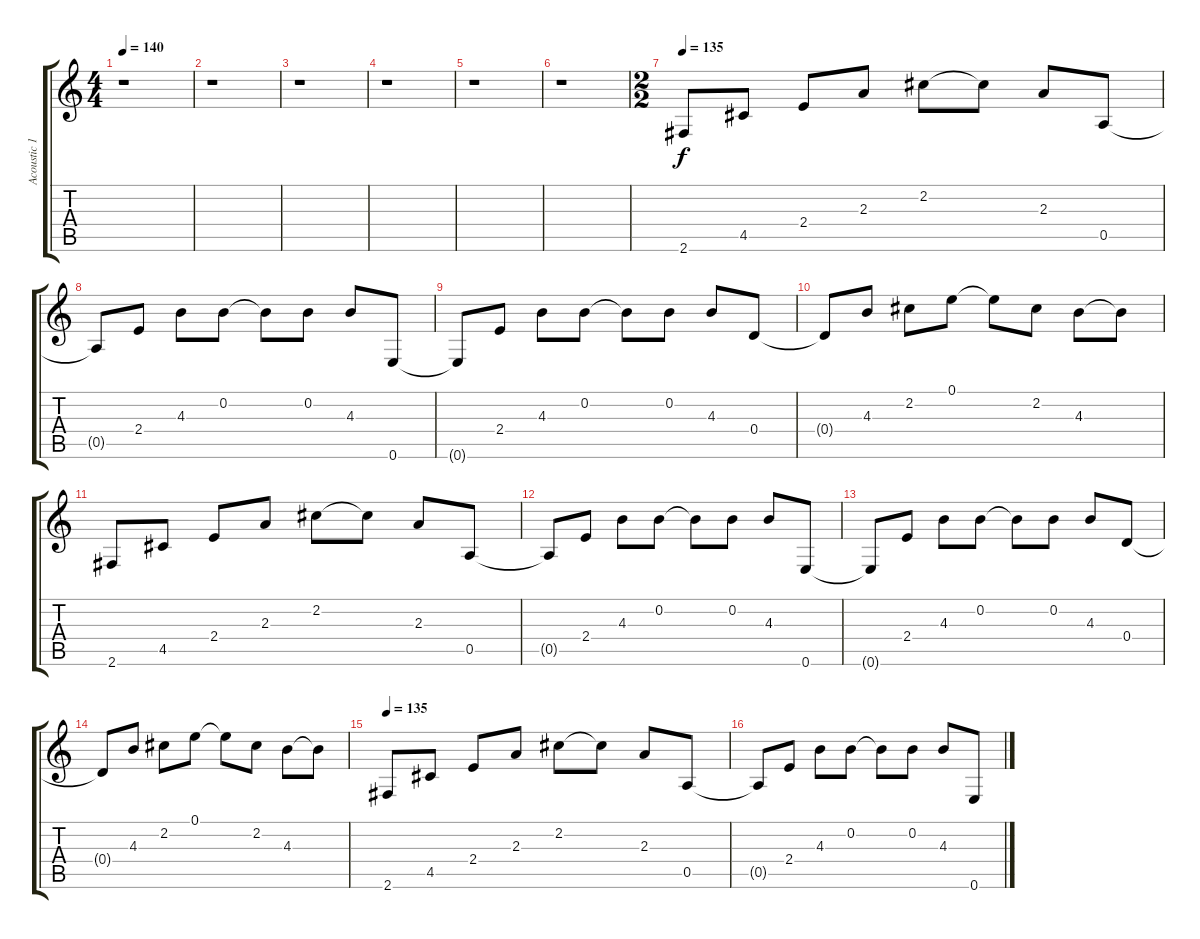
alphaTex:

\track ("Acoustic 1" "Acoustic 1") {instrument acousticguitarsteel}
\staff {score tabs}
\tuning (E4 B3 G3 D3 A2 E2) {hide}
\ts (4 4)
\tempo 140
\clef g2
\ks c
r.1{dy f} |
r.1 |
r.1 |
r.1 |
r.1 |
r.1 |
\ts (2 2)
\tempo 135
2.6.8 4.5.8 2.4.8 2.3.8 2.2.8 2.2{t}.8 2.3.8 0.5.8 |
0.5{t}.8 2.4.8 4.3.8 0.2.8 0.2{t}.8 0.2.8 4.3.8 0.6.8 |
0.6{t}.8 2.4.8 4.3.8 0.2.8 0.2{t}.8 0.2.8 4.3.8 0.4.8 |
0.4{t}.8 4.3.8 2.2.8 0.1.8 0.1{t}.8 2.2.8 4.3.8 4.3{t}.8 |
2.6.8 4.5.8 2.4.8 2.3.8 2.2.8 2.2{t}.8 2.3.8 0.5.8 |
0.5{t}.8 2.4.8 4.3.8 0.2.8 0.2{t}.8 0.2.8 4.3.8 0.6.8 |
0.6{t}.8 2.4.8 4.3.8 0.2.8 0.2{t}.8 0.2.8 4.3.8 0.4.8 |
0.4{t}.8 4.3.8 2.2.8 0.1.8 0.1{t}.8 2.2.8 4.3.8 4.3{t}.8 |
\tempo 135
2.6.8 4.5.8 2.4.8 2.3.8 2.2.8 2.2{t}.8 2.3.8 0.5.8 |
0.5{t}.8 2.4.8 4.3.8 0.2.8 0.2{t}.8 0.2.8 4.3.8 0.6.8
